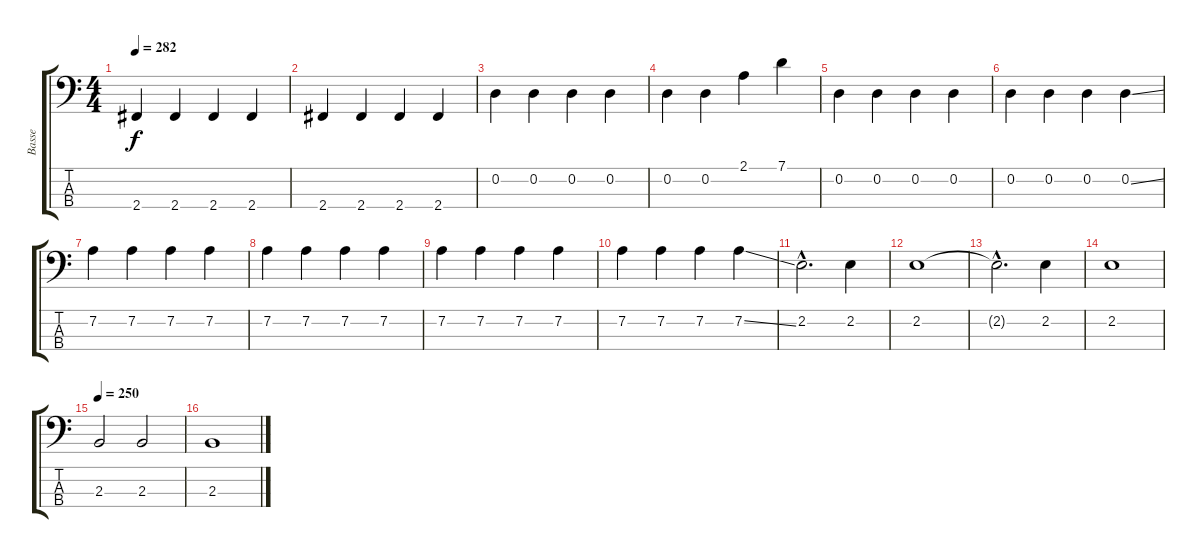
\track ("Basse" "Basse") {instrument electricguitarjazz}
\staff {score tabs}
\tuning (G2 D2 A1 E1) {hide}
\ts (4 4)
\tempo 282
\clef f4
\ks c
2.4.4{dy f} 2.4.4 2.4.4 2.4.4 |
2.4.4 2.4.4 2.4.4 2.4.4 |
0.2.4 0.2.4 0.2.4 0.2.4 |
0.2.4 0.2.4 2.1.4 7.1.4 |
0.2.4 0.2.4 0.2.4 0.2.4 |
0.2.4 0.2.4 0.2.4 0.2{ss}.4 |
7.2.4 7.2.4 7.2.4 7.2.4 |
7.2.4 7.2.4 7.2.4 7.2.4 |
7.2.4 7.2.4 7.2.4 7.2.4 |
7.2.4 7.2.4 7.2.4 7.2{ss}.4 |
2.2{hac}.2{d} 2.2.4 |
2.2.1 |
2.2{hac t}.2{d} 2.2.4 |
2.2.1 |
\tempo 250
2.3.2 2.3.2 |
2.3.1
